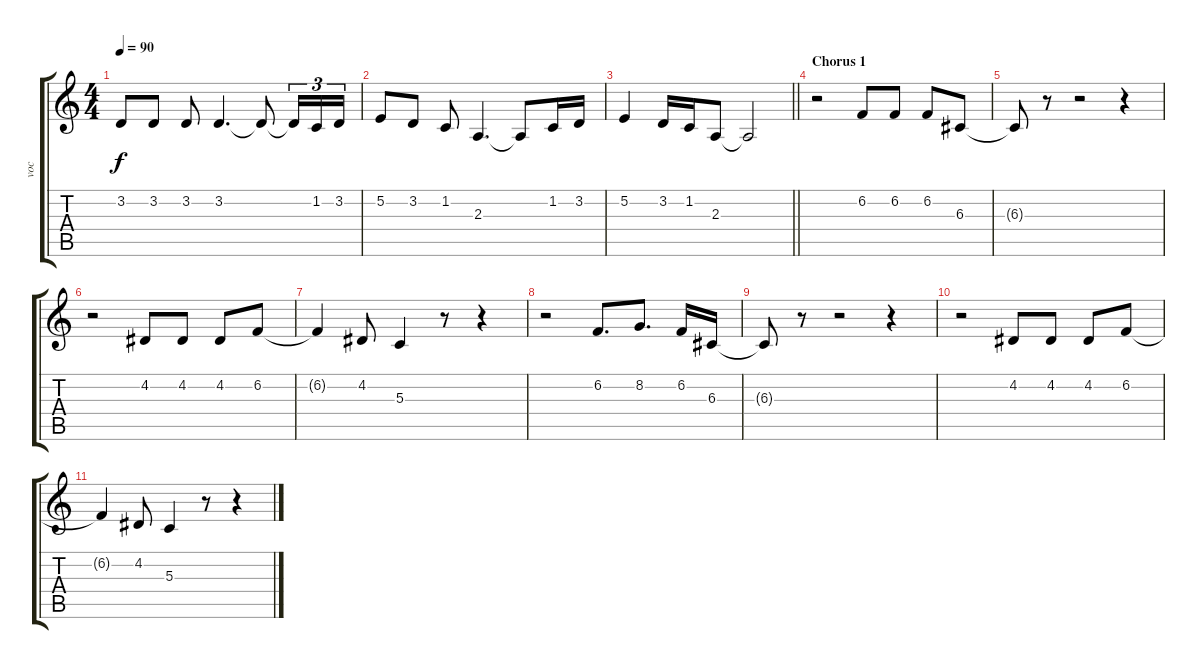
\track ("voc" "voc") {instrument tenorsax}
\staff {score tabs}
\tuning (E4 B3 G3 D3 A2 E2) {hide}
\ts (4 4)
\tempo 90
\clef g2
\ks aminor
3.2.8{dy f} 3.2.8 3.2.8 3.2.4{d} 3.2{t}.8 3.2{t}.16{tu (3 2)} 1.2.16{tu (3 2)} 3.2.16{tu (3 2)} |
5.2.8 3.2.8 1.2.8 2.3.4{d} 2.3{t}.8 1.2.16 3.2.16 |
\barLineRight lightlight
5.2.4 3.2.16 1.2.16 2.3.8 2.3{t}.2 |
\section ("" "Chorus 1")
r.2 6.2.8 6.2.8 6.2.8 6.3.8 |
6.3{t}.8 r.8 r.2 r.4 |
r.2 4.2.8 4.2.8 4.2.8 6.2.8 |
6.2{t}.4 4.2.8 5.3.4 r.8 r.4 |
r.2 6.2.8{d} 8.2.8{d} 6.2.16 6.3.16 |
6.3{t}.8 r.8 r.2 r.4 |
r.2 4.2.8 4.2.8 4.2.8 6.2.8 |
6.2{t}.4 4.2.8 5.3.4 r.8 r.4
